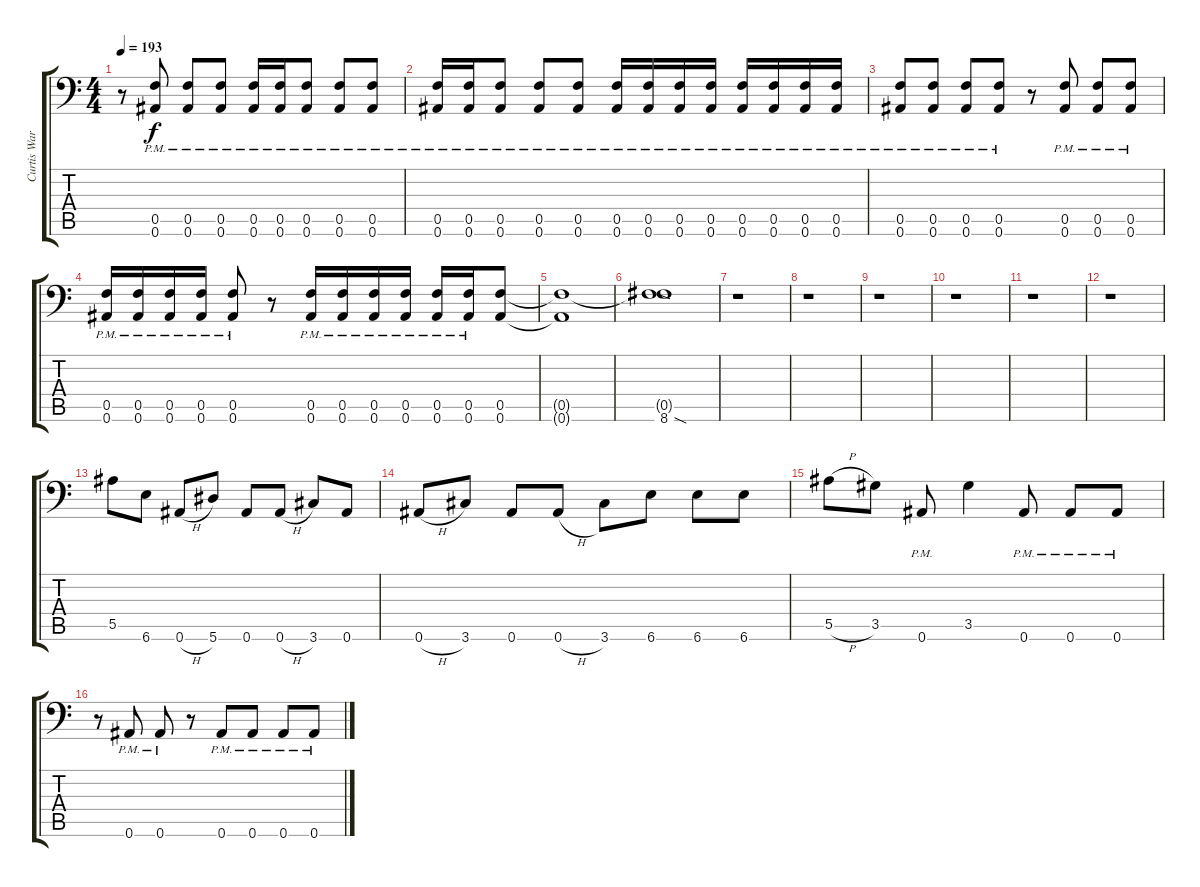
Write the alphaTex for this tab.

\track ("Curtis Ward" "Curtis War") {instrument distortionguitar}
\staff {score tabs}
\tuning (C4 G3 Eb3 Bb2 F2 Bb1) {hide}
\ts (4 4)
\tempo 193
\clef f4
\ks c
r.8{dy f} (0.5{pm} 0.6{pm}).8 (0.5{pm} 0.6{pm}).8 (0.5{pm} 0.6{pm}).8 (0.5{pm} 0.6{pm}).16 (0.5{pm} 0.6{pm}).16 (0.5{pm} 0.6{pm}).8 (0.5{pm} 0.6{pm}).8 (0.5{pm} 0.6{pm}).8 |
(0.5{pm} 0.6{pm}).16 (0.5{pm} 0.6{pm}).16 (0.5{pm} 0.6{pm}).8 (0.5{pm} 0.6{pm}).8 (0.5{pm} 0.6{pm}).8 (0.5{pm} 0.6{pm}).16 (0.5{pm} 0.6{pm}).16 (0.5{pm} 0.6{pm}).16 (0.5{pm} 0.6{pm}).16 (0.5{pm} 0.6{pm}).16 (0.5{pm} 0.6{pm}).16 (0.5{pm} 0.6{pm}).16 (0.5{pm} 0.6{pm}).16 |
(0.5{pm} 0.6{pm}).8 (0.5{pm} 0.6{pm}).8 (0.5{pm} 0.6{pm}).8 (0.5{pm} 0.6{pm}).8 r.8 (0.5{pm} 0.6{pm}).8 (0.5{pm} 0.6{pm}).8 (0.5{pm} 0.6{pm}).8 |
(0.5{pm} 0.6{pm}).16 (0.5{pm} 0.6{pm}).16 (0.5{pm} 0.6{pm}).16 (0.5{pm} 0.6{pm}).16 (0.5{pm} 0.6{pm}).8 r.8 (0.5{pm} 0.6{pm}).16 (0.5{pm} 0.6{pm}).16 (0.5{pm} 0.6{pm}).16 (0.5{pm} 0.6{pm}).16 (0.5{pm} 0.6{pm}).16 (0.5{pm} 0.6{pm}).16 (0.5 0.6).8 |
(0.5{t} 0.6{t}).1 |
(0.5{t} 8.6{sod}).1 |
r.1 |
r.1 |
r.1 |
r.1 |
r.1 |
r.1 |
5.5.8 6.6.8 0.6{h}.8 5.6.8 0.6.8 0.6{h}.8 3.6.8 0.6.8 |
0.6{h}.8 3.6.8 0.6.8 0.6{h}.8 3.6.8 6.6.8 6.6.8 6.6.8 |
5.5{h}.8 3.5.8 0.6{pm}.8 3.5.4 0.6{pm}.8 0.6{pm}.8 0.6{pm}.8 |
r.8 0.6{pm}.8 0.6{pm}.8 r.8 0.6{pm}.8 0.6{pm}.8 0.6{pm}.8 0.6{pm}.8
